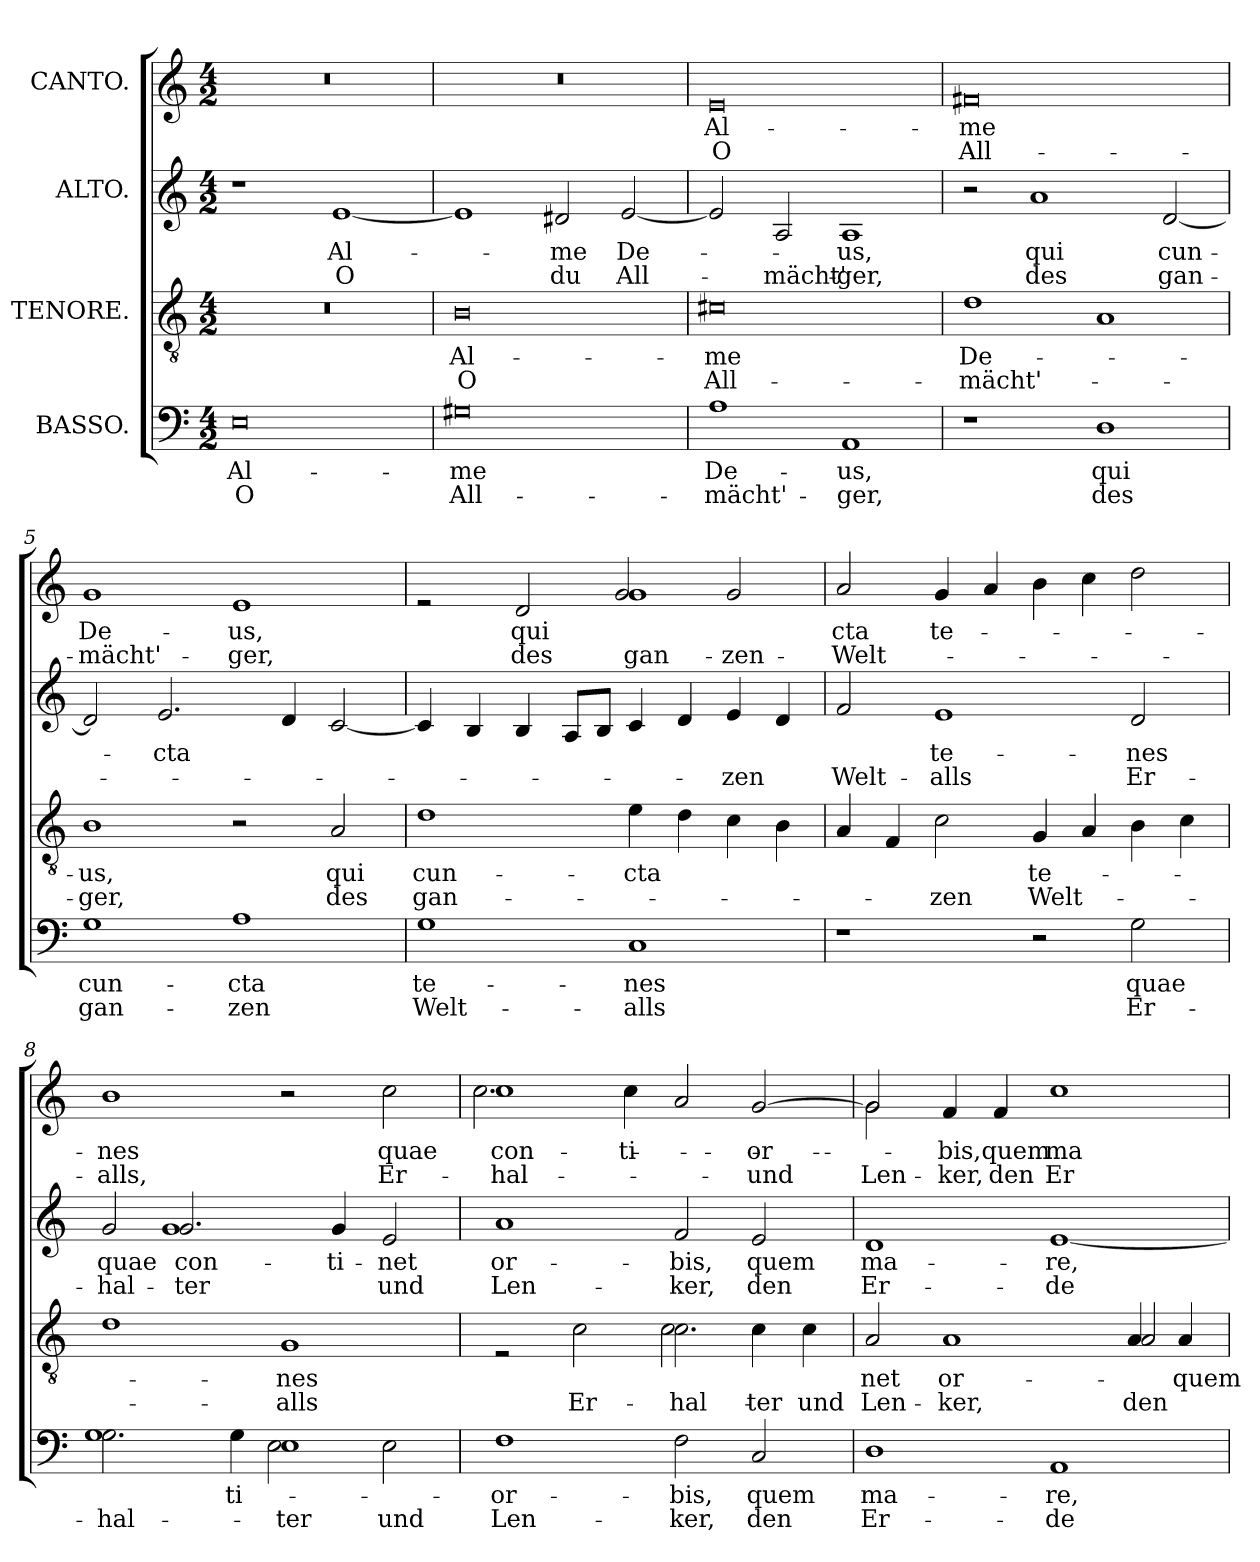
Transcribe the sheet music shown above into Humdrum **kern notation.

**kern	**text	**text	**kern	**text	**text	**kern	**text	**text	**kern	**text	**text
*part4	*part4	*part4	*part3	*part3	*part3	*part2	*part2	*part2	*part1	*part1	*part1
*staff4	*staff4	*staff4	*staff3	*staff3	*staff3	*staff2	*staff2	*staff2	*staff1	*staff1	*staff1
*I"BASSO.	*	*	*I"TENORE.	*	*	*I"ALTO.	*	*	*I"CANTO.	*	*
*clefF4	*	*	*clefGv2	*	*	*clefG2	*	*	*clefG2	*	*
*	*	*	*ITrd7c12	*	*	*	*	*	*	*	*
*k[]	*	*	*k[]	*	*	*k[]	*	*	*k[]	*	*
*M4/2	*	*	*M4/2	*	*	*M4/2	*	*	*M4/2	*	*
=1	=1	=1	=1	=1	=1	=1	=1	=1	=1	=1	=1
!	!LO:LY:b	!LO:LY:b	!	!	!	!	!	!	!	!	!
0E	Al-	O	0r	.	.	1r	.	.	0r	.	.
!	!	!	!	!	!	!	!LO:LY:b	!LO:LY:b	!	!	!
.	.	.	.	.	.	[1e	Al-	O	.	.	.
=2	=2	=2	=2	=2	=2	=2	=2	=2	=2	=2	=2
!	!LO:LY:b	!LO:LY:b	!	!LO:LY:b	!LO:LY:b	!	!	!	!	!	!
0G#X	-me	All-	0BB	Al-	O	1e]	.	.	0r	.	.
!	!	!	!	!	!	!	!LO:LY:b	!LO:LY:b	!	!	!
.	.	.	.	.	.	2d#X/	-me	du	.	.	.
!	!	!	!	!	!	!	!LO:LY:b	!LO:LY:b	!	!	!
.	.	.	.	.	.	[2e/	De-	All-	.	.	.
=3	=3	=3	=3	=3	=3	=3	=3	=3	=3	=3	=3
!	!LO:LY:b	!LO:LY:b	!	!LO:LY:b	!LO:LY:b	!	!	!	!	!LO:LY:b	!LO:LY:b
1A	De-	-mächt'-	0C#X	-me	All-	2e/]	.	.	0e	Al-	O
!	!	!	!	!	!	!	!	!LO:LY:b	!	!	!
.	.	.	.	.	.	2A/	.	-mächt'-	.	.	.
!	!LO:LY:b	!LO:LY:b	!	!	!	!	!LO:LY:b	!LO:LY:b	!	!	!
1AA	-us,	-ger,	.	.	.	1A	-us,	-ger,	.	.	.
=4	=4	=4	=4	=4	=4	=4	=4	=4	=4	=4	=4
!	!	!	!	!LO:LY:b	!LO:LY:b	!	!	!	!	!LO:LY:b	!LO:LY:b
1r	.	.	1D	De-	-mächt'-	2r	.	.	0f#X	-me	All-
!	!	!	!	!	!	!	!LO:LY:b	!LO:LY:b	!	!	!
.	.	.	.	.	.	1a	qui	des	.	.	.
!	!LO:LY:b	!LO:LY:b	!	!	!	!	!	!	!	!	!
1D	qui	des	1AA	.	.	.	.	.	.	.	.
!	!	!	!	!	!	!	!LO:LY:b	!LO:LY:b	!	!	!
.	.	.	.	.	.	[2d/	cun-	gan-	.	.	.
=5	=5	=5	=5	=5	=5	=5	=5	=5	=5	=5	=5
!	!LO:LY:b	!LO:LY:b	!	!LO:LY:b	!LO:LY:b	!	!	!	!	!LO:LY:b	!LO:LY:b
1G	cun-	gan-	1BB	-us,	-ger,	2d/]	.	.	1g	De-	-mächt'-
!	!	!	!	!	!	!	!LO:LY:b	!	!	!	!
.	.	.	.	.	.	2.e/	-cta	.	.	.	.
!	!LO:LY:b	!LO:LY:b	!	!	!	!	!	!	!	!LO:LY:b	!LO:LY:b
1A	-cta	-zen	2r	.	.	.	.	.	1e	-us,	-ger,
.	.	.	.	.	.	4d/	.	.	.	.	.
!	!	!	!	!LO:LY:b	!LO:LY:b	!	!	!	!	!	!
.	.	.	2AA/	qui	des	[2c/	.	.	.	.	.
=6	=6	=6	=6	=6	=6	=6	=6	=6	=6	=6	=6
!	!LO:LY:b	!LO:LY:b	!	!LO:LY:b	!LO:LY:b	!	!	!	!	!	!
*	*	*	*	*	*	*	*	*	*^	*	*
1G	te-	Welt-	1D	cun-	gan-	4c/]	.	.	2re	1ryy	.	.
.	.	.	.	.	.	4B/	.	.	.	.	.	.
!	!	!	!	!	!	!	!	!	!	!	!LO:LY:b	!LO:LY:b
.	.	.	.	.	.	4B/	.	.	2d/	.	qui	des
.	.	.	.	.	.	8A/L	.	.	.	.	.	.
.	.	.	.	.	.	8B/J	.	.	.	.	.	.
!	!LO:LY:b	!LO:LY:b	!	!LO:LY:b	!	!	!	!	!	!	!LO:LY:b	!
!	!	!	!	!	!	!	!	!	!	!	!	!LO:LY:b
1C	-nes	-alls	4E\	-cta	.	4c/	.	.	1g	2g/	.	gan-
.	.	.	4D\	.	.	4d/	.	.	.	.	.	.
!	!	!	!	!	!	!	!	!LO:LY:b	!	!	!	!LO:LY:b
.	.	.	4C\	.	.	4e/	.	-zen	.	2g/	.	-zen
.	.	.	4BB\	.	.	4d/	.	.	.	.	.	.
*	*	*	*	*	*	*	*	*	*v	*v	*	*
!!LO:LB:g=z
=7	=7	=7	=7	=7	=7	=7	=7	=7	=7	=7	=7
!	!	!	!	!	!	!	!	!LO:LY:b	!	!LO:LY:b	!LO:LY:b
1r	.	.	4AA/	.	.	2f/	.	Welt-	2a/	-cta	Welt-
.	.	.	4FF/	.	.	.	.	.	.	.	.
!	!	!	!	!	!LO:LY:b	!	!LO:LY:b	!LO:LY:b	!	!LO:LY:b	!
.	.	.	2C\	.	-zen	1e	te-	-alls	4g/	te-	.
.	.	.	.	.	.	.	.	.	4a/	.	.
!	!	!	!	!LO:LY:b	!LO:LY:b	!	!	!	!	!	!
2r	.	.	4GG/	te-	Welt-	.	.	.	4b\	.	.
.	.	.	4AA/	.	.	.	.	.	4cc\	.	.
!	!LO:LY:b	!LO:LY:b	!	!	!	!	!LO:LY:b	!LO:LY:b	!	!	!
2G\	quae	Er-	4BB\	.	.	2d/	-nes	Er-	2dd\	.	.
.	.	.	4C\	.	.	.	.	.	.	.	.
=8	=8	=8	=8	=8	=8	=8	=8	=8	=8	=8	=8
!	!LO:LY:b	!	!	!	!	!	!	!	!	!	!
*^	*	*	*	*	*	*	*	*	*	*	*
!	!	!	!LO:LY:b	!	!	!	!	!LO:LY:b	!LO:LY:b	!	!LO:LY:b	!LO:LY:b
*	*	*	*	*	*	*	*^	*	*	*	*	*
2.G\	1G	.	hal-	1D	.	.	2g/	2ryy	quae	hal-	1b	-nes	-alls,
!	!	!	!	!	!	!	!	!	!LO:LY:b	!LO:LY:b	!	!	!
.	.	.	.	.	.	.	2.g/	1g	con-	-ter	.	.	.
!	!	!LO:LY:b	!	!	!	!	!	!	!	!	!	!	!
4G\	.	-ti-	.	.	.	.	.	.	.	.	.	.	.
!	!	!LO:LY:b	!	!	!	!	!	!	!	!	!	!	!
!	!	!	!LO:LY:b	!	!LO:LY:b	!LO:LY:b	!	!	!	!	!	!	!
1E	2E\	.	-ter	1GG	-nes	-alls	.	.	.	.	2r	.	.
!	!	!	!	!	!	!	!	!	!LO:LY:b	!	!	!	!
.	.	.	.	.	.	.	4g/	.	-ti-	.	.	.	.
!	!	!	!LO:LY:b	!	!	!	!	!	!LO:LY:b	!LO:LY:b	!	!LO:LY:b	!LO:LY:b
.	2E\	.	und	.	.	.	2e/	2ryy	-net	und	2cc\	quae	Er-
=9	=9	=9	=9	=9	=9	=9	=9	=9	=9	=9	=9	=9	=9
!	!	!LO:LY:b	!LO:LY:b	!	!	!	!	!	!LO:LY:b	!LO:LY:b	!	!	!LO:LY:b
*	*	*	*	*^	*	*	*	*	*	*	*^	*	*
!	!	!	!	!	!	!	!	!	!	!	!	!	!	!LO:LY:b	!
*v	*v	*	*	*	*	*	*	*v	*v	*	*	*	*	*	*
1F	or-	Len-	2rE	2ryy	.	.	1a	or-	Len-	1cc	2.cc\	con-	-hal-
!	!	!	!	!	!LO:LY:b	!	!	!	!	!	!	!	!
!	!	!	!	!	!	!LO:LY:b	!	!	!	!	!	!	!
.	.	.	2C\	2C\yy	.	Er-	.	.	.	.	.	.	.
!	!	!	!	!	!	!	!	!	!	!	!	!LO:LY:b	!
.	.	.	.	.	.	.	.	.	.	.	4cc\	-ti-	.
!	!LO:LY:b	!LO:LY:b	!	!	!LO:LY:b	!	!	!	!	!	!	!	!
!	!	!	!	!	!	!LO:LY:b	!	!LO:LY:b	!LO:LY:b	!	!	!	!LO:LY:b
!	!	!	!	!	!	!	!	!	!	!	!	!LO:LY:b	!
2F\	bis,	-ker,	2.C\	2C\	.	-hal-	2f/	bis,	-ker,	2a/yy	2a/	-net	-ter
!	!LO:LY:b	!LO:LY:b	!	!	!	!LO:LY:b	!	!LO:LY:b	!LO:LY:b	!	!	!	!LO:LY:b
!	!	!	!	!	!	!	!	!	!	!	!	!LO:LY:b	!
2C/	quem	den	.	4C\	.	-ter	2e/	quem	den	[2g/	2g/yy	or-	und
!	!	!	!	!	!LO:LY:b	!	!	!	!	!	!	!	!
!	!	!	!	!	!	!LO:LY:b	!	!	!	!	!	!	!
.	.	.	4C\	4C\yy	.	und	.	.	.	.	.	.	.
=10	=10	=10	=10	=10	=10	=10	=10	=10	=10	=10	=10	=10	=10
!	!LO:LY:b	!LO:LY:b	!	!	!LO:LY:b	!LO:LY:b	!	!LO:LY:b	!LO:LY:b	!	!	!	!LO:LY:b
1D	ma-	Er-	2AA/	1.ryy	-net	Len-	1d	ma-	Er-	2g/]	2g\	.	Len-
!	!	!	!	!	!LO:LY:b	!LO:LY:b	!	!	!	!	!	!LO:LY:b	!LO:LY:b
.	.	.	1AA	.	or-	-ker,	.	.	.	4f/	1.ryy	-bis,	-ker,
!	!	!	!	!	!	!	!	!	!	!	!	!LO:LY:b	!LO:LY:b
.	.	.	.	.	.	.	.	.	.	4f/	.	quem	den
!	!LO:LY:b	!LO:LY:b	!	!	!	!	!	!LO:LY:b	!LO:LY:b	!	!	!LO:LY:b	!LO:LY:b
1AA	-re,	-de	.	.	.	.	[1e	-re,	-de	1cc	.	ma-	Er-
!	!	!	!	!	!LO:LY:b	!	!	!	!	!	!	!	!
!	!	!	!	!	!	!LO:LY:b	!	!	!	!	!	!	!
.	.	.	4AA/	2AA/	.	den	.	.	.	.	.	.	.
!	!	!	!	!	!LO:LY:b	!	!	!	!	!	!	!	!
.	.	.	4AA/	.	quem	.	.	.	.	.	.	.	.
*	*	*	*v	*v	*	*	*	*	*	*v	*v	*	*
=	=	=	=	=	=	=	=	=	=	=	=
*-	*-	*-	*-	*-	*-	*-	*-	*-	*-	*-	*-
